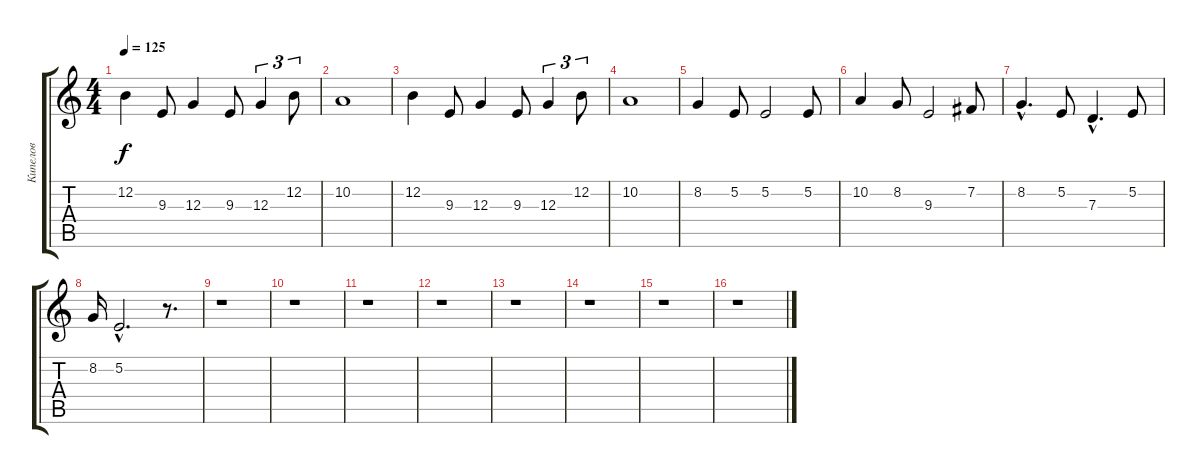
\track ("Кипелов" "Кипелов") {instrument violin}
\staff {score tabs}
\tuning (E4 B3 G3 D3 A2 E2) {hide}
\ts (4 4)
\tempo 125
\clef g2
\ks c
12.2.4{dy f} 9.3.8 12.3.4 9.3.8 12.3.4{tu (3 2)} 12.2.8{tu (3 2)} |
10.2.1 |
12.2.4 9.3.8 12.3.4 9.3.8 12.3.4{tu (3 2)} 12.2.8{tu (3 2)} |
10.2.1 |
8.2.4 5.2.8 5.2.2 5.2.8 |
10.2.4 8.2.8 9.3.2 7.2.8 |
8.2{hac}.4{d} 5.2.8 7.3{hac}.4{d} 5.2.8 |
8.2.16 5.2{hac}.2{d} r.8{d} |
r.1 |
r.1 |
r.1 |
r.1 |
r.1 |
r.1 |
r.1 |
r.1
